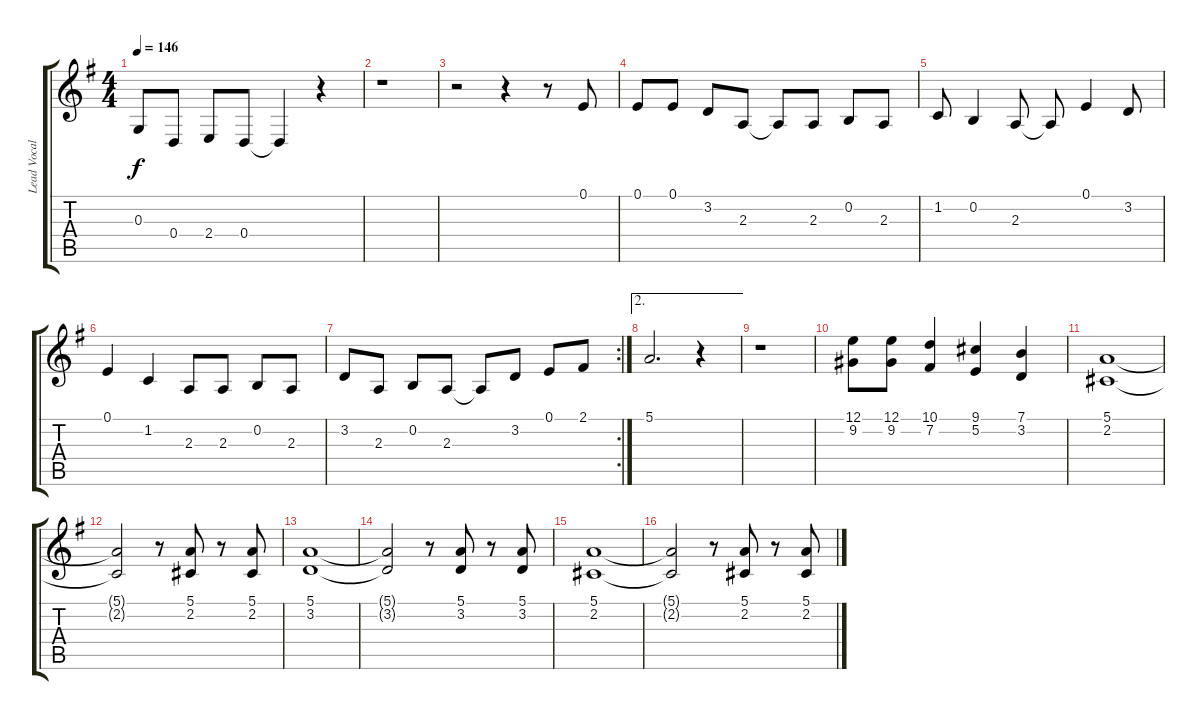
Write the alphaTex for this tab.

\track ("Lead Vocals" "Lead Vocal") {instrument clarinet}
\staff {score tabs}
\tuning (E4 B3 G3 D3 A2 E2) {hide}
\ts (4 4)
\tempo 146
\clef g2
\ks g
0.3.8{dy f} 0.4.8 2.4.8 0.4.8 0.4{t}.4 r.4 |
r.1 |
r.2 r.4 r.8 0.1.8 |
0.1.8 0.1.8 3.2.8 2.3.8 2.3{t}.8 2.3.8 0.2.8 2.3.8 |
1.2.8 0.2.4 2.3.8 2.3{t}.8 0.1.4 3.2.8 |
0.1.4 1.2.4 2.3.8 2.3.8 0.2.8 2.3.8 |
\rc 2
3.2.8 2.3.8 0.2.8 2.3.8 2.3{t}.8 3.2.8 0.1.8 2.1.8 |
\ae 2
5.1.2{d} r.4 |
r.1 |
(12.1 9.2).8 (12.1 9.2).8 (10.1 7.2).4 (9.1 5.2).4 (7.1 3.2).4 |
(5.1 2.2).1 |
(5.1{t} 2.2{t}).2 r.8 (5.1 2.2).8 r.8 (5.1 2.2).8 |
(5.1 3.2).1 |
(5.1{t} 3.2{t}).2 r.8 (5.1 3.2).8 r.8 (5.1 3.2).8 |
(5.1 2.2).1 |
(5.1{t} 2.2{t}).2 r.8 (5.1 2.2).8 r.8 (5.1 2.2).8
